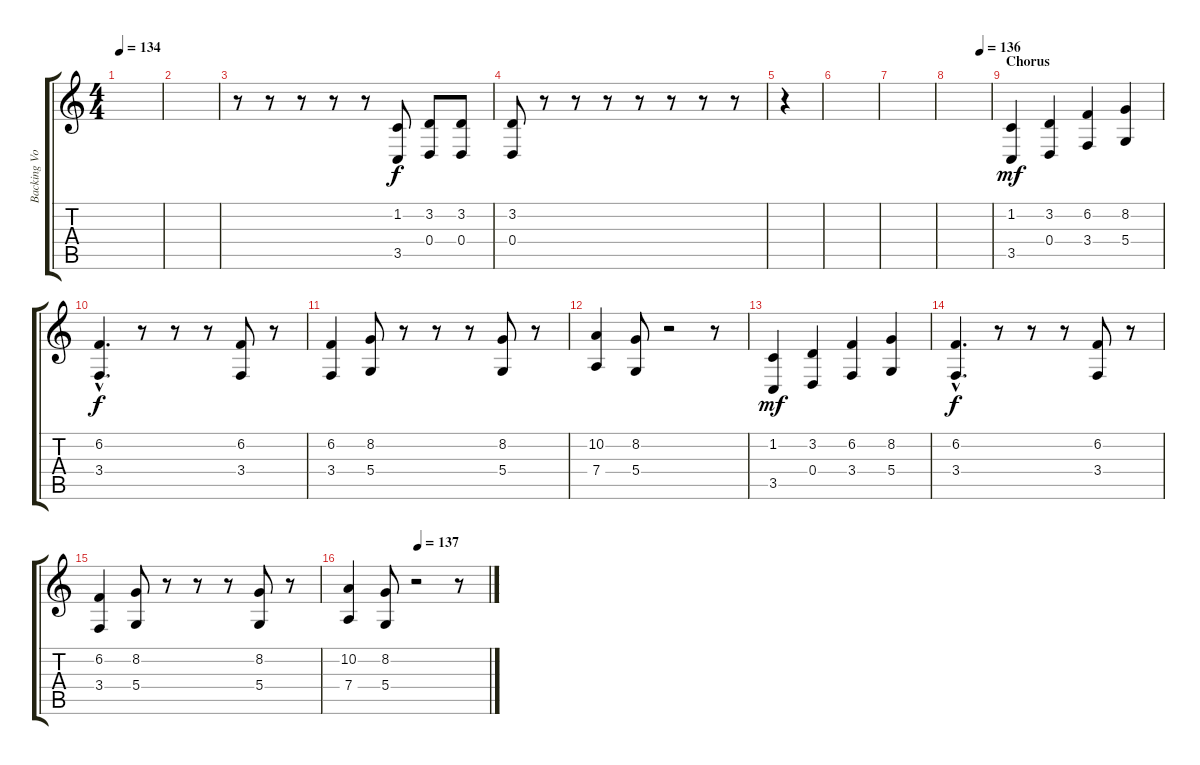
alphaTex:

\track ("Backing Vocals" "Backing Vo") {instrument viola}
\staff {score tabs}
\tuning (E4 B3 G3 D3 A2 E2) {hide}
\ts (4 4)
\tempo 134
\clef g2
\ks c
|
|
r.8 r.8 r.8 r.8 r.8 (1.2 3.5).8 (3.2 0.4).8 (3.2 0.4).8 |
(3.2 0.4).8 r.8 r.8 r.8 r.8 r.8 r.8 r.8 |
r.4 |
|
|
\tempo (136 0.75)
|
\section ("" "Chorus")
(1.2 3.5).4{dy mf} (3.2 0.4).4 (6.2 3.4).4 (8.2 5.4).4 |
(6.2{hac} 3.4{hac}).4{d dy f} r.8 r.8 r.8 (6.2 3.4).8 r.8 |
(6.2 3.4).4 (8.2 5.4).8 r.8 r.8 r.8 (8.2 5.4).8 r.8 |
(10.2 7.4).4 (8.2 5.4).8 r.2 r.8 |
(1.2 3.5).4{dy mf} (3.2 0.4).4 (6.2 3.4).4 (8.2 5.4).4 |
(6.2{hac} 3.4{hac}).4{d dy f} r.8 r.8 r.8 (6.2 3.4).8 r.8 |
(6.2 3.4).4 (8.2 5.4).8 r.8 r.8 r.8 (8.2 5.4).8 r.8 |
\tempo (137 0.5)
(10.2 7.4).4 (8.2 5.4).8 r.2 r.8
